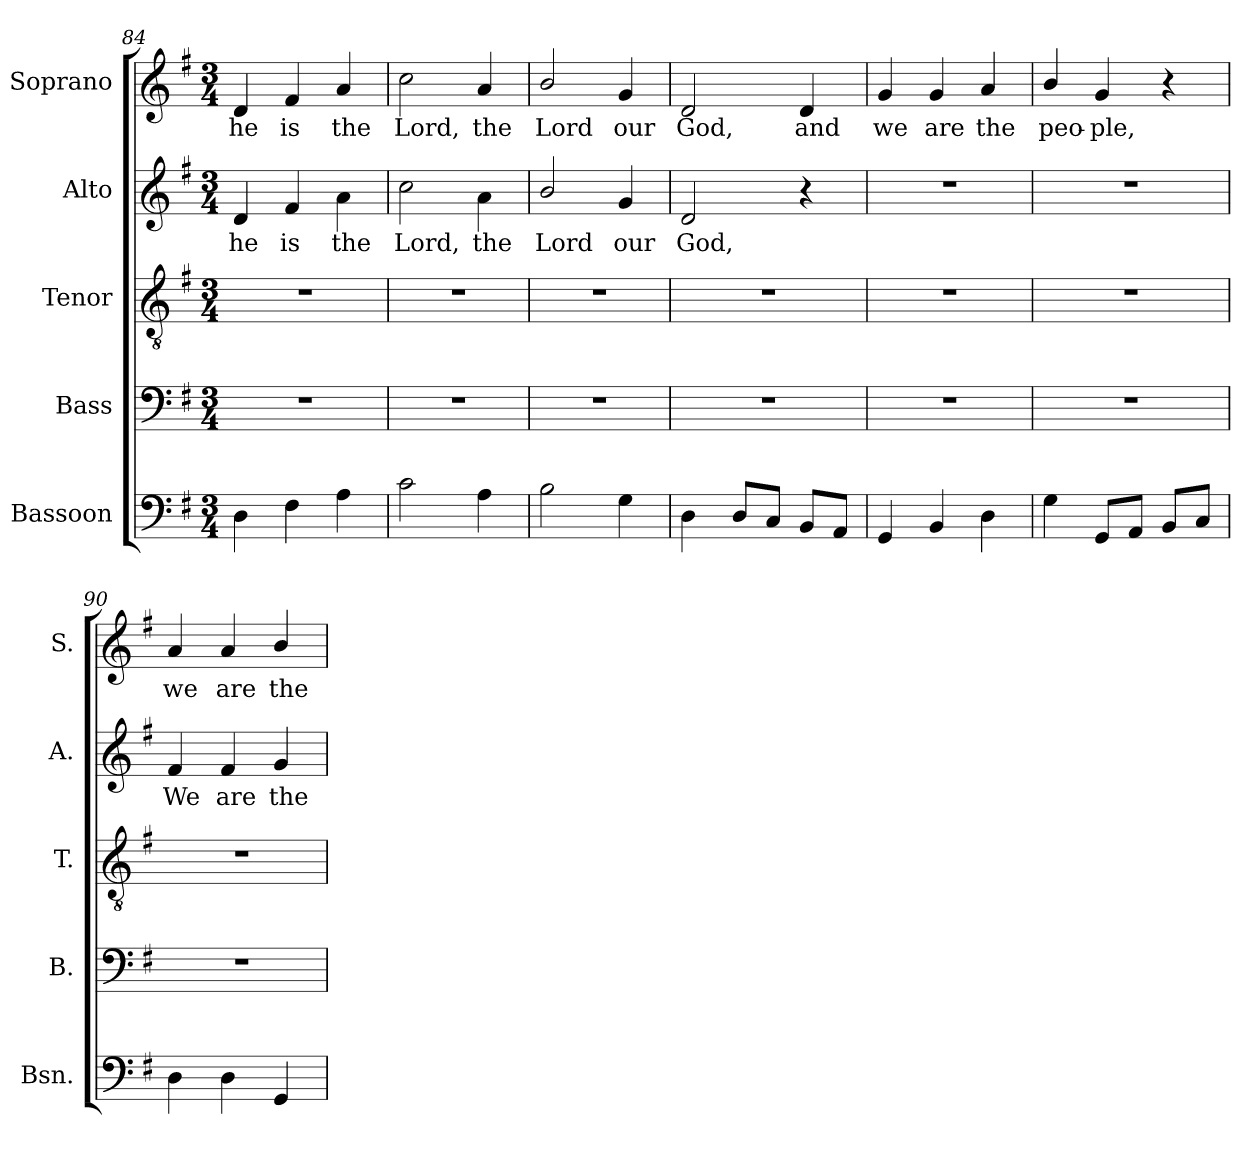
**kern	**kern	**kern	**kern	**text	**kern	**text
*part5	*part4	*part3	*part2	*part2	*part1	*part1
*staff5	*staff4	*staff3	*staff2	*staff2	*staff1	*staff1
*I"Bassoon	*I"Bass	*I"Tenor	*I"Alto	*	*I"Soprano	*
*I'Bsn.	*I'B.	*I'T.	*I'A.	*	*I'S.	*
*clefF4	*clefF4	*clefGv2	*clefG2	*	*clefG2	*
*	*	*ITrd7c12	*	*	*	*
*k[f#]	*k[f#]	*k[f#]	*k[f#]	*	*k[f#]	*
*G:	*G:	*G:	*G:	*	*G:	*
*M3/4	*M3/4	*M3/4	*M3/4	*	*M3/4	*
=84	=84	=84	=84	=84	=84	=84
!	!LO:N:vis=1	!LO:N:vis=1	!	!	!	!
!	!	!	!	!LO:LY:b:color=#000000	!	!
!	!	!	!	!	!	!LO:LY:b:color=#000000
4Di\	2.r	2.r	4di/	he	4di/	he
!	!	!	!	!LO:LY:b:color=#000000	!	!
!	!	!	!	!	!	!LO:LY:b:color=#000000
4F#i\	.	.	4f#i/	is	4f#i/	is
!	!	!	!	!LO:LY:b:color=#000000	!	!
!	!	!	!	!	!	!LO:LY:b:color=#000000
4Ai\	.	.	4ai\	the	4ai/	the
=85	=85	=85	=85	=85	=85	=85
!	!LO:N:vis=1	!LO:N:vis=1	!	!	!	!
!	!	!	!	!LO:LY:b:color=#000000	!	!
!	!	!	!	!	!	!LO:LY:b:color=#000000
2ci\	2.r	2.r	2cci\	Lord,	2cci\	Lord,
!	!	!	!	!LO:LY:b:color=#000000	!	!
!	!	!	!	!	!	!LO:LY:b:color=#000000
4Ai\	.	.	4ai\	the	4ai/	the
=86	=86	=86	=86	=86	=86	=86
!	!LO:N:vis=1	!LO:N:vis=1	!	!	!	!
!	!	!	!	!LO:LY:b:color=#000000	!	!
!	!	!	!	!	!	!LO:LY:b:color=#000000
2Bi\	2.r	2.r	2bi/	Lord	2bi/	Lord
!	!	!	!	!LO:LY:b:color=#000000	!	!
!	!	!	!	!	!	!LO:LY:b:color=#000000
4Gi\	.	.	4gi/	our	4gi/	our
=87	=87	=87	=87	=87	=87	=87
!	!LO:N:vis=1	!LO:N:vis=1	!	!	!	!
!	!	!	!	!LO:LY:b:color=#000000	!	!
!	!	!	!	!	!	!LO:LY:b:color=#000000
4Di\	2.r	2.r	2di/	God,	2di/	God,
8Di/L	.	.	.	.	.	.
8Ci/J	.	.	.	.	.	.
!	!	!	!	!	!	!LO:LY:b:color=#000000
8BBi/L	.	.	4r	.	4di/	and
8AAi/J	.	.	.	.	.	.
=88	=88	=88	=88	=88	=88	=88
!	!LO:N:vis=1	!LO:N:vis=1	!LO:N:vis=1	!	!	!
!	!	!	!	!	!	!LO:LY:b:color=#000000
4GGi/	2.r	2.r	2.r	.	4gi/	we
!	!	!	!	!	!	!LO:LY:b:color=#000000
4BBi/	.	.	.	.	4gi/	are
!	!	!	!	!	!	!LO:LY:b:color=#000000
4Di\	.	.	.	.	4ai/	the
=89	=89	=89	=89	=89	=89	=89
!	!LO:N:vis=1	!LO:N:vis=1	!LO:N:vis=1	!	!	!
!	!	!	!	!	!	!LO:LY:b:color=#000000
4Gi\	2.r	2.r	2.r	.	4bi/	peo-
!	!	!	!	!	!	!LO:LY:b:color=#000000
8GGi/L	.	.	.	.	4gi/	-ple,
8AAi/J	.	.	.	.	.	.
8BBi/L	.	.	.	.	4r	.
8Ci/J	.	.	.	.	.	.
=90	=90	=90	=90	=90	=90	=90
!	!LO:N:vis=1	!LO:N:vis=1	!	!	!	!
!	!	!	!	!LO:LY:b:color=#000000	!	!
!	!	!	!	!	!	!LO:LY:b:color=#000000
4Di\	2.r	2.r	4f#i/	We	4ai/	we
!	!	!	!	!LO:LY:b:color=#000000	!	!
!	!	!	!	!	!	!LO:LY:b:color=#000000
4Di\	.	.	4f#i/	are	4ai/	are
!	!	!	!	!LO:LY:b:color=#000000	!	!
!	!	!	!	!	!	!LO:LY:b:color=#000000
4GGi/	.	.	4gi/	the	4bi/	the
=	=	=	=	=	=	=
*-	*-	*-	*-	*-	*-	*-
